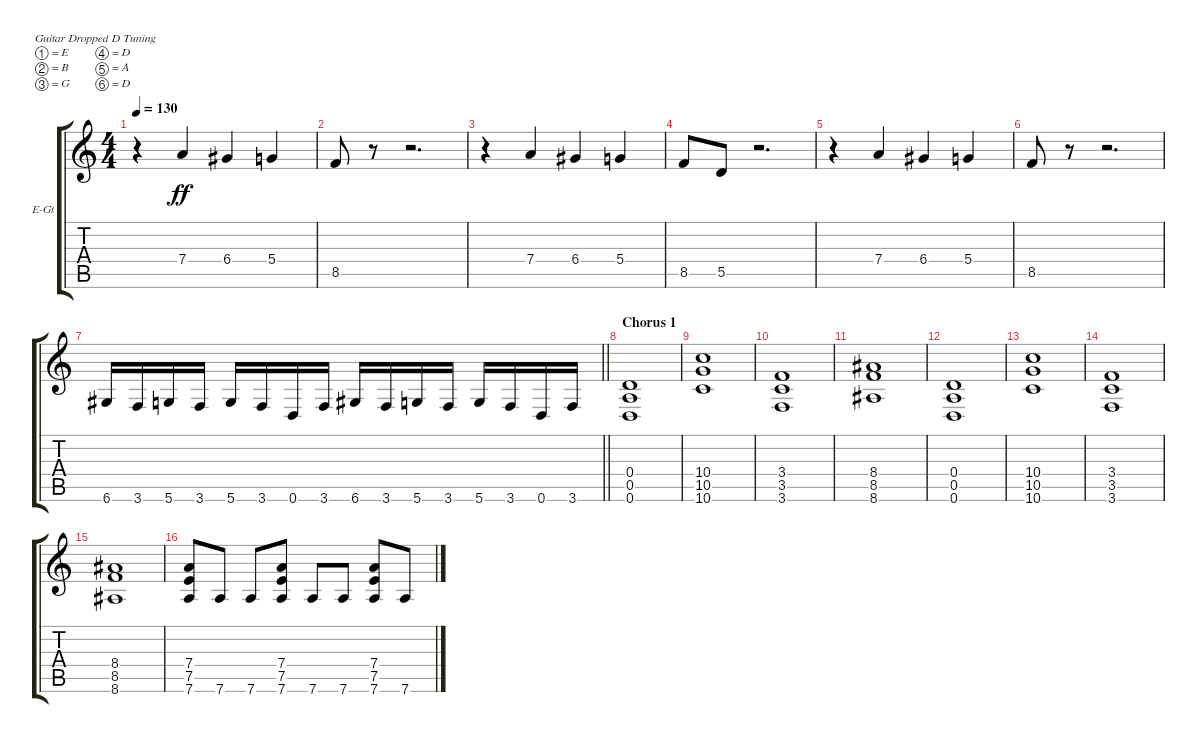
\bracketExtendMode groupsimilarinstruments
\firstSystemTrackNameOrientation horizontal
\otherSystemsTrackNameOrientation horizontal
\track ("Guitar (Synyster)" "E-Gt") {instrument distortionguitar}
\staff {score tabs}
\tuning (E4 B3 G3 D3 A2 D2)
\ts (4 4)
\tempo 130
\clef g2
\ks c
r.4{dy ff} 7.4.4 6.4.4 5.4.4 |
8.5.8 r.8 r.2{d} |
r.4 7.4.4 6.4.4 5.4.4 |
8.5.8 5.5.8 r.2{d} |
r.4 7.4.4 6.4.4 5.4.4 |
8.5.8 r.8 r.2{d} |
\barLineRight lightlight
6.6.16 3.6.16 5.6.16 3.6.16 5.6.16 3.6.16 0.6.16 3.6.16 6.6.16 3.6.16 5.6.16 3.6.16 5.6.16 3.6.16 0.6.16 3.6.16 |
\section ("" "Chorus 1")
(0.4 0.5 0.6).1 |
(10.4 10.5 10.6).1 |
(3.4 3.5 3.6).1 |
(8.4 8.5 8.6).1 |
(0.4 0.5 0.6).1 |
(10.4 10.5 10.6).1 |
(3.4 3.5 3.6).1 |
(8.4 8.5 8.6).1 |
(7.4 7.5 7.6).8 7.6.8 7.6.8 (7.4 7.5 7.6).8 7.6.8 7.6.8 (7.4 7.5 7.6).8 7.6.8
